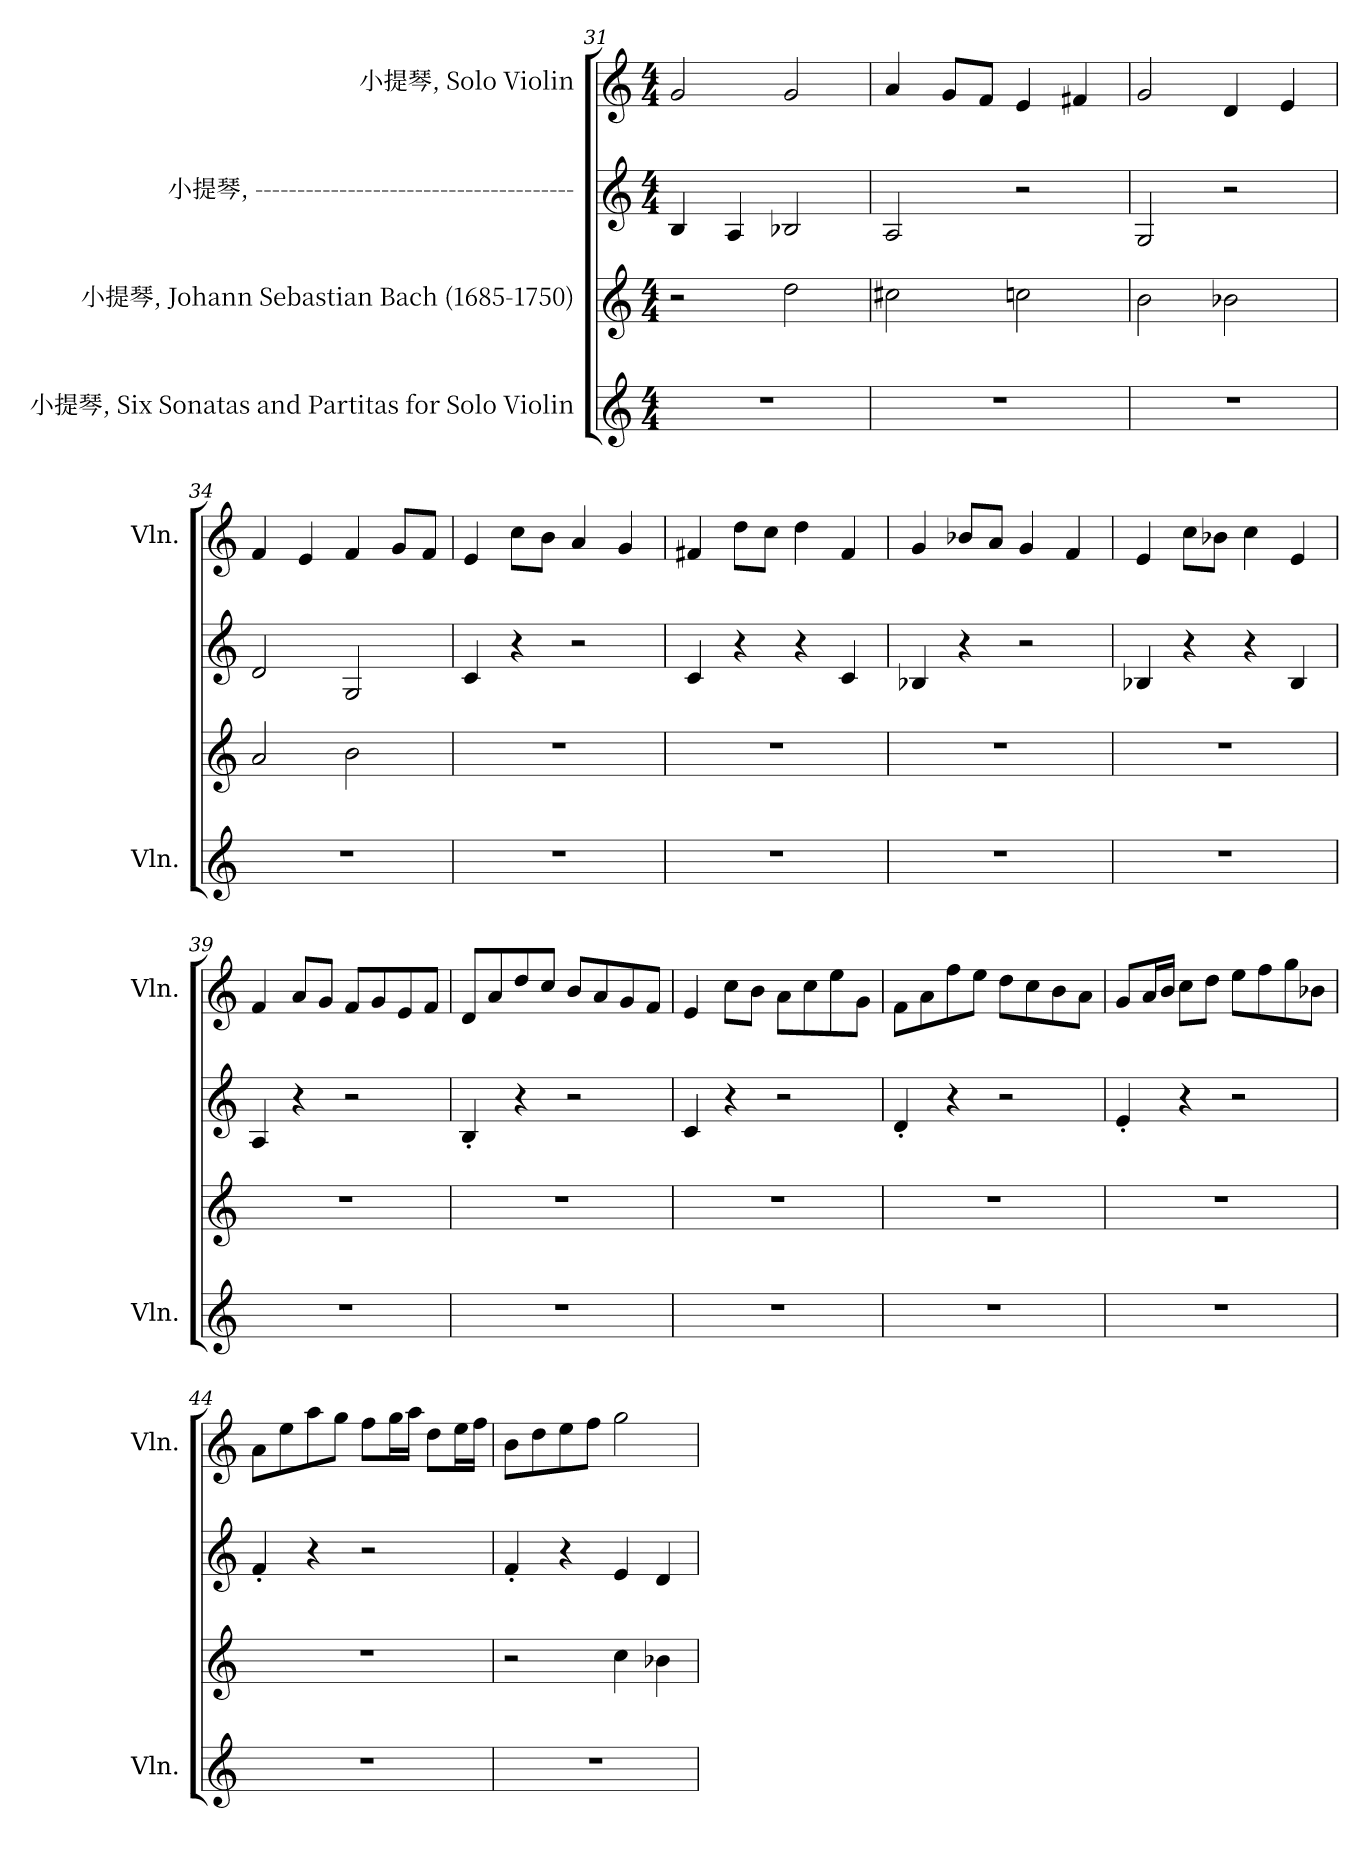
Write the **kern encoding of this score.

**kern	**kern	**kern	**kern
*part4	*part3	*part2	*part1
*staff4	*staff3	*staff2	*staff1
*I"小提琴, Six Sonatas and Partitas for Solo Violin	*I"小提琴, Johann Sebastian Bach  (1685-1750)	*I"小提琴, --------------------------------------	*I"小提琴, Solo Violin
*I'Vln.	*	*	*I'Vln.
*clefG2	*clefG2	*clefG2	*clefG2
*k[]	*k[]	*k[]	*k[]
*M4/4	*M4/4	*M4/4	*M4/4
=31	=31	=31	=31
1r	2r	4B/	2g/
.	.	4A/	.
.	2dd\	2B-X/	2g/
=32	=32	=32	=32
1r	2cc#X\	2A/	4a/
.	.	.	8g/L
.	.	.	8f/J
.	2ccn\	2r	4e/
.	.	.	4f#X/
=33	=33	=33	=33
1r	2b\	2G/	2g/
.	2b-X\	2r	4d/
.	.	.	4e/
=34	=34	=34	=34
1r	2a/	2d/	4f/
.	.	.	4e/
.	2b\	2G/	4f/
.	.	.	8g/L
.	.	.	8f/J
!!LO:LB:g=z
=35	=35	=35	=35
1r	1r	4c/	4e/
.	.	4r	8cc\L
.	.	.	8b\J
.	.	2r	4a/
.	.	.	4g/
=36	=36	=36	=36
1r	1r	4c/	4f#X/
.	.	4r	8dd\L
.	.	.	8cc\J
.	.	4r	4dd\
.	.	4c/	4f#/
=37	=37	=37	=37
1r	1r	4B-X/	4g/
.	.	4r	8b-X/L
.	.	.	8a/J
.	.	2r	4g/
.	.	.	4f/
=38	=38	=38	=38
1r	1r	4B-X/	4e/
.	.	4r	8cc\L
.	.	.	8b-X\J
.	.	4r	4cc\
.	.	4B-/	4e/
=39	=39	=39	=39
1r	1r	4A/	4f/
.	.	4r	8a/L
.	.	.	8g/J
.	.	2r	8f/L
.	.	.	8g/
.	.	.	8e/
.	.	.	8f/J
=40	=40	=40	=40
1r	1r	4B'/	8d/L
.	.	.	8a/
.	.	4r	8dd/
.	.	.	8cc/J
.	.	2r	8b/L
.	.	.	8a/
.	.	.	8g/
.	.	.	8f/J
!!LO:PB:g=z
=41	=41	=41	=41
1r	1r	4c/	4e/
.	.	4r	8cc\L
.	.	.	8b\J
.	.	2r	8a\L
.	.	.	8cc\
.	.	.	8ee\
.	.	.	8g\J
=42	=42	=42	=42
1r	1r	4d'/	8f\L
.	.	.	8a\
.	.	4r	8ff\
.	.	.	8ee\J
.	.	2r	8dd\L
.	.	.	8cc\
.	.	.	8b\
.	.	.	8a\J
=43	=43	=43	=43
1r	1r	4e'/	8g/L
.	.	.	16a/L
.	.	.	16b/JJ
.	.	4r	8cc\L
.	.	.	8dd\J
.	.	2r	8ee\L
.	.	.	8ff\
.	.	.	8gg\
.	.	.	8b-X\J
=44	=44	=44	=44
1r	1r	4f'/	8a\L
.	.	.	8ee\
.	.	4r	8aa\
.	.	.	8gg\J
.	.	2r	8ff\L
.	.	.	16gg\L
.	.	.	16aa\JJ
.	.	.	8dd\L
.	.	.	16ee\L
.	.	.	16ff\JJ
=45	=45	=45	=45
1r	2r	4f'/	8b\L
.	.	.	8dd\
.	.	4r	8ee\
.	.	.	8ff\J
.	4cc\	4e/	2gg\
.	4b-X\	4d/	.
=	=	=	=
*-	*-	*-	*-
